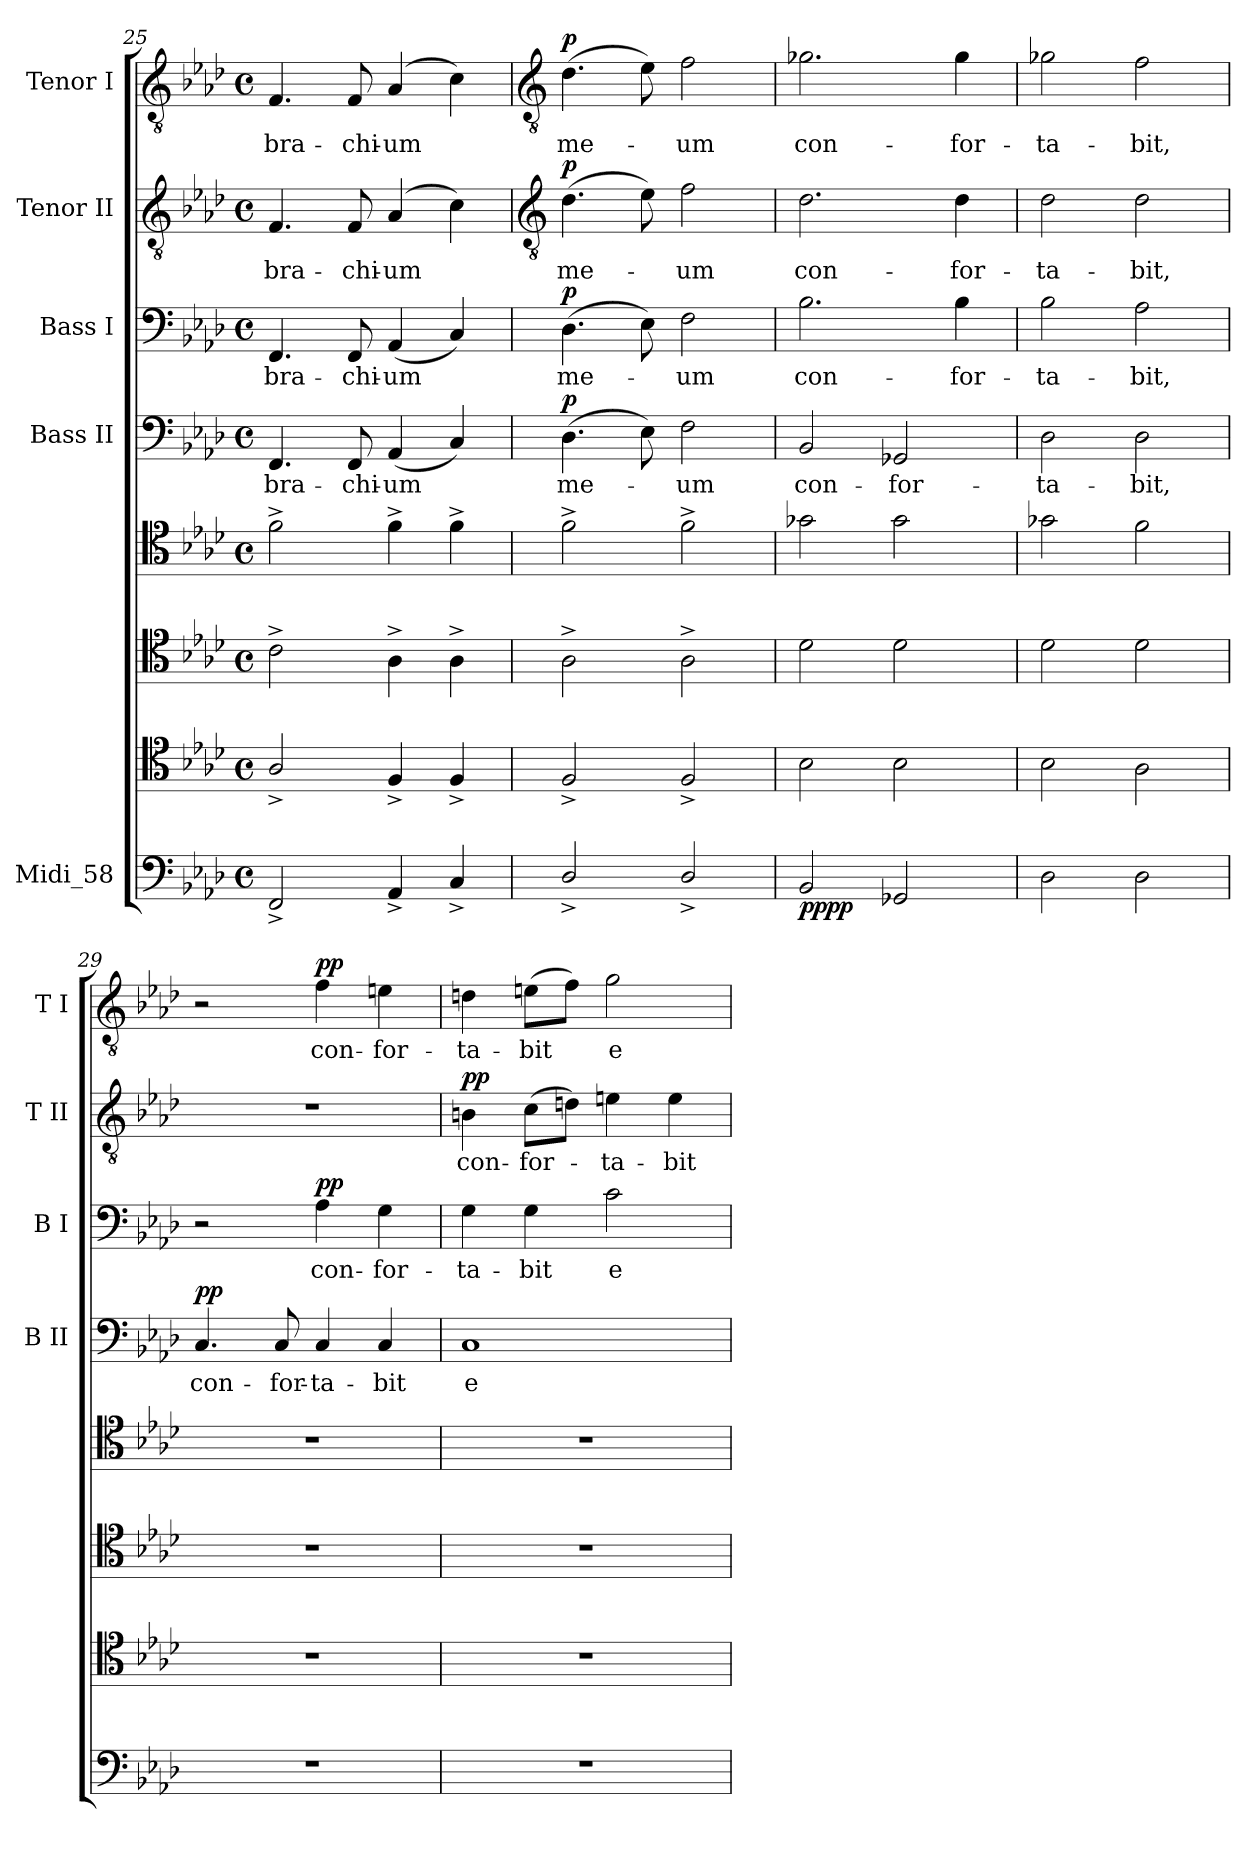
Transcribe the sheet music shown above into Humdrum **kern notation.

**kern	**kern	**kern	**kern	**dynam	**kern	**text	**dynam	**kern	**text	**dynam	**kern	**text	**dynam	**kern	**text	**dynam
*part5	*part5	*part5	*part5	*part5	*part4	*part4	*part4	*part3	*part3	*part3	*part2	*part2	*part2	*part1	*part1	*part1
*staff8	*staff7	*staff6	*staff5	*staff5/6/7/8	*staff4	*staff4	*staff4	*staff3	*staff3	*staff3	*staff2	*staff2	*staff2	*staff1	*staff1	*staff1
*I"Midi_58	*	*	*	*	*I"Bass II	*	*	*I"Bass I	*	*	*I"Tenor II	*	*	*I"Tenor I	*	*
*	*	*	*	*	*I'B II	*	*	*I'B I	*	*	*I'T II	*	*	*I'T I	*	*
*clefF4	*clefC4	*clefC4	*clefC4	*	*clefF4	*	*	*clefF4	*	*	*clefGv2	*	*	*clefGv2	*	*
*k[b-e-a-d-]	*k[b-e-a-d-]	*k[b-e-a-d-]	*k[b-e-a-d-]	*	*k[b-e-a-d-]	*	*	*k[b-e-a-d-]	*	*	*k[b-e-a-d-]	*	*	*k[b-e-a-d-]	*	*
*A-:	*A-:	*A-:	*A-:	*	*A-:	*	*	*A-:	*	*	*A-:	*	*	*A-:	*	*
*M4/4	*M4/4	*M4/4	*M4/4	*	*M4/4	*	*	*M4/4	*	*	*M4/4	*	*	*M4/4	*	*
*met(c)	*met(c)	*met(c)	*met(c)	*	*met(c)	*	*	*met(c)	*	*	*met(c)	*	*	*met(c)	*	*
=25	=25	=25	=25	=25	=25	=25	=25	=25	=25	=25	=25	=25	=25	=25	=25	=25
!	!	!	!	!	!	!LO:LY:b	!	!	!LO:LY:b	!	!	!LO:LY:b	!	!	!LO:LY:b	!
2FF^	2A-^/	2c^	2f^	.	4.FF	bra-	.	4.FF	bra-	.	4.F	bra-	.	4.F	bra-	.
!	!	!	!	!	!	!LO:LY:b	!	!	!LO:LY:b	!	!	!LO:LY:b	!	!	!LO:LY:b	!
.	.	.	.	.	8FF	-chi-	.	8FF	-chi-	.	8F	-chi-	.	8F	-chi-	.
!	!	!	!	!	!	!LO:LY:b	!	!	!LO:LY:b	!	!	!LO:LY:b	!	!	!LO:LY:b	!
4AA-^	4F^	4A-^	4f^	.	(<4AA-	-um	.	(<4AA-	-um	.	(<4A-	-um	.	(<4A-	-um	.
4C^	4F^	4A-^	4f^	.	4C)	.	.	4C)	.	.	4c)	.	.	4c)	.	.
!!LO:LB:g=z
=26	=26	=26	=26	=26	=26	=26	=26	=26	=26	=26	=26	=26	=26	=26	=26	=26
*	*	*	*	*	*	*	*	*	*	*	*clefGv2	*	*	*clefGv2	*	*
!	!	!	!	!	!	!LO:LY:b	!LO:DY:b	!	!LO:LY:b	!LO:DY:b	!	!LO:LY:b	!LO:DY:b	!	!LO:LY:b	!LO:DY:b
2D-^/	2F^	2A-^	2f^	.	(>4.D-	me-	p	(>4.D-	me-	p	(>4.d-	me-	p	(>4.d-	me-	p
.	.	.	.	.	8E-)	.	.	8E-)	.	.	8e-)	.	.	8e-)	.	.
!	!	!	!	!	!	!LO:LY:b	!	!	!LO:LY:b	!	!	!LO:LY:b	!	!	!LO:LY:b	!
2D-^/	2F^	2A-^	2f^	.	2F	um	.	2F	um	.	2f	um	.	2f	um	.
=27	=27	=27	=27	=27	=27	=27	=27	=27	=27	=27	=27	=27	=27	=27	=27	=27
!	!	!	!	!LO:DY:b=4	!	!LO:LY:b	!	!	!LO:LY:b	!	!	!LO:LY:b	!	!	!LO:LY:b	!
!	!	!	!	!LO:DY:n=1:b=3	!	!	!	!	!	!	!	!	!	!	!	!
!	!	!	!	!LO:DY:n=2:b=2	!	!	!	!	!	!	!	!	!	!	!	!
!	!	!	!	!LO:DY:n=3:b	!	!	!	!	!	!	!	!	!	!	!	!
2BB-	2B-	2d-	2g-X	p p p p	2BB-	con-	.	2.B-	con-	.	2.d-	con-	.	2.g-X	con-	.
!	!	!	!	!	!	!LO:LY:b	!	!	!	!	!	!	!	!	!	!
2GG-X	2B-	2d-	2g-	.	2GG-X	-for-	.	.	.	.	.	.	.	.	.	.
!	!	!	!	!	!	!	!	!	!LO:LY:b	!	!	!LO:LY:b	!	!	!LO:LY:b	!
.	.	.	.	.	.	.	.	4B-	-for-	.	4d-	-for-	.	4g-	-for-	.
=28	=28	=28	=28	=28	=28	=28	=28	=28	=28	=28	=28	=28	=28	=28	=28	=28
!	!	!	!	!	!	!LO:LY:b	!	!	!LO:LY:b	!	!	!LO:LY:b	!	!	!LO:LY:b	!
2D-	2B-	2d-	2g-X	.	2D-	-ta-	.	2B-	-ta-	.	2d-	-ta-	.	2g-X	-ta-	.
!	!	!	!	!	!	!LO:LY:b	!	!	!LO:LY:b	!	!	!LO:LY:b	!	!	!LO:LY:b	!
2D-	2A-	2d-	2f	.	2D-	-bit,	.	2A-	-bit,	.	2d-	-bit,	.	2f	-bit,	.
=29	=29	=29	=29	=29	=29	=29	=29	=29	=29	=29	=29	=29	=29	=29	=29	=29
!	!	!	!	!	!	!LO:LY:b	!LO:DY:b	!	!	!	!	!	!	!	!	!
1r	1r	1r	1r	.	4.C	con-	pp	2r	.	.	1r	.	.	2r	.	.
!	!	!	!	!	!	!LO:LY:b	!	!	!	!	!	!	!	!	!	!
.	.	.	.	.	8C	-for-	.	.	.	.	.	.	.	.	.	.
!	!	!	!	!	!	!LO:LY:b	!	!	!LO:LY:b	!LO:DY:b	!	!	!	!	!LO:LY:b	!LO:DY:b
.	.	.	.	.	4C	-ta-	.	4A-	con-	pp	.	.	.	4f	con-	pp
!	!	!	!	!	!	!LO:LY:b	!	!	!LO:LY:b	!	!	!	!	!	!LO:LY:b	!
.	.	.	.	.	4C	-bit	.	4G	-for-	.	.	.	.	4en	-for-	.
=30	=30	=30	=30	=30	=30	=30	=30	=30	=30	=30	=30	=30	=30	=30	=30	=30
!	!	!	!	!	!	!LO:LY:b	!	!	!LO:LY:b	!	!	!LO:LY:b	!LO:DY:b	!	!LO:LY:b	!
1r	1r	1r	1r	.	1C	e-	.	4G	-ta-	.	4Bn	con-	pp	4dn	-ta-	.
!	!	!	!	!	!	!	!	!	!LO:LY:b	!	!	!LO:LY:b	!	!	!LO:LY:b	!
.	.	.	.	.	.	.	.	4G	-bit	.	(>8cL	-for-	.	(>8enL	-bit	.
.	.	.	.	.	.	.	.	.	.	.	8dnJ)	.	.	8fJ)	.	.
!	!	!	!	!	!	!	!	!	!LO:LY:b	!	!	!LO:LY:b	!	!	!LO:LY:b	!
.	.	.	.	.	.	.	.	2c	e-	.	4en	ta-	.	2g	e-	.
!	!	!	!	!	!	!	!	!	!	!	!	!LO:LY:b	!	!	!	!
.	.	.	.	.	.	.	.	.	.	.	4e	-bit	.	.	.	.
=	=	=	=	=	=	=	=	=	=	=	=	=	=	=	=	=
*-	*-	*-	*-	*-	*-	*-	*-	*-	*-	*-	*-	*-	*-	*-	*-	*-
